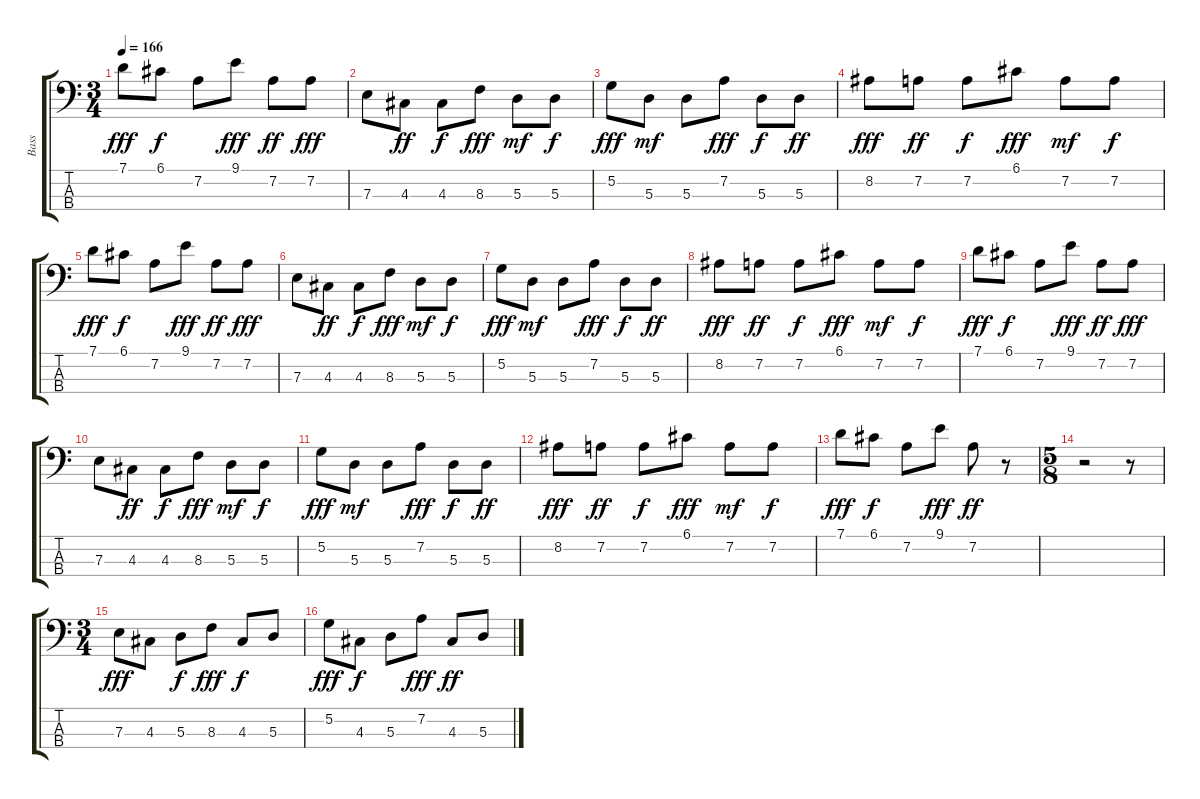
\track ("Bass" "Bass") {instrument electricbassfinger}
\staff {score tabs}
\tuning (G2 D2 A1 E1) {hide}
\ts (3 4)
\tempo 166
\clef f4
\ks c
7.1.8{dy fff} 6.1.8{dy f} 7.2.8 9.1.8{dy fff} 7.2.8{dy ff} 7.2.8{dy fff} |
7.3.8 4.3.8{dy ff} 4.3.8{dy f} 8.3.8{dy fff} 5.3.8{dy mf} 5.3.8{dy f} |
5.2.8{dy fff} 5.3.8{dy mf} 5.3.8 7.2.8{dy fff} 5.3.8{dy f} 5.3.8{dy ff} |
8.2.8{dy fff} 7.2.8{dy ff} 7.2.8{dy f} 6.1.8{dy fff} 7.2.8{dy mf} 7.2.8{dy f} |
7.1.8{dy fff} 6.1.8{dy f} 7.2.8 9.1.8{dy fff} 7.2.8{dy ff} 7.2.8{dy fff} |
7.3.8 4.3.8{dy ff} 4.3.8{dy f} 8.3.8{dy fff} 5.3.8{dy mf} 5.3.8{dy f} |
5.2.8{dy fff} 5.3.8{dy mf} 5.3.8 7.2.8{dy fff} 5.3.8{dy f} 5.3.8{dy ff} |
8.2.8{dy fff} 7.2.8{dy ff} 7.2.8{dy f} 6.1.8{dy fff} 7.2.8{dy mf} 7.2.8{dy f} |
7.1.8{dy fff} 6.1.8{dy f} 7.2.8 9.1.8{dy fff} 7.2.8{dy ff} 7.2.8{dy fff} |
7.3.8 4.3.8{dy ff} 4.3.8{dy f} 8.3.8{dy fff} 5.3.8{dy mf} 5.3.8{dy f} |
5.2.8{dy fff} 5.3.8{dy mf} 5.3.8 7.2.8{dy fff} 5.3.8{dy f} 5.3.8{dy ff} |
8.2.8{dy fff} 7.2.8{dy ff} 7.2.8{dy f} 6.1.8{dy fff} 7.2.8{dy mf} 7.2.8{dy f} |
7.1.8{dy fff} 6.1.8{dy f} 7.2.8 9.1.8{dy fff} 7.2.8{dy ff} r.8 |
\ts (5 8)
r.2 r.8 |
\ts (3 4)
7.3.8{dy fff} 4.3.8 5.3.8{dy f} 8.3.8{dy fff} 4.3.8{dy f} 5.3.8 |
5.2.8{dy fff} 4.3.8{dy f} 5.3.8 7.2.8{dy fff} 4.3.8{dy ff} 5.3.8
